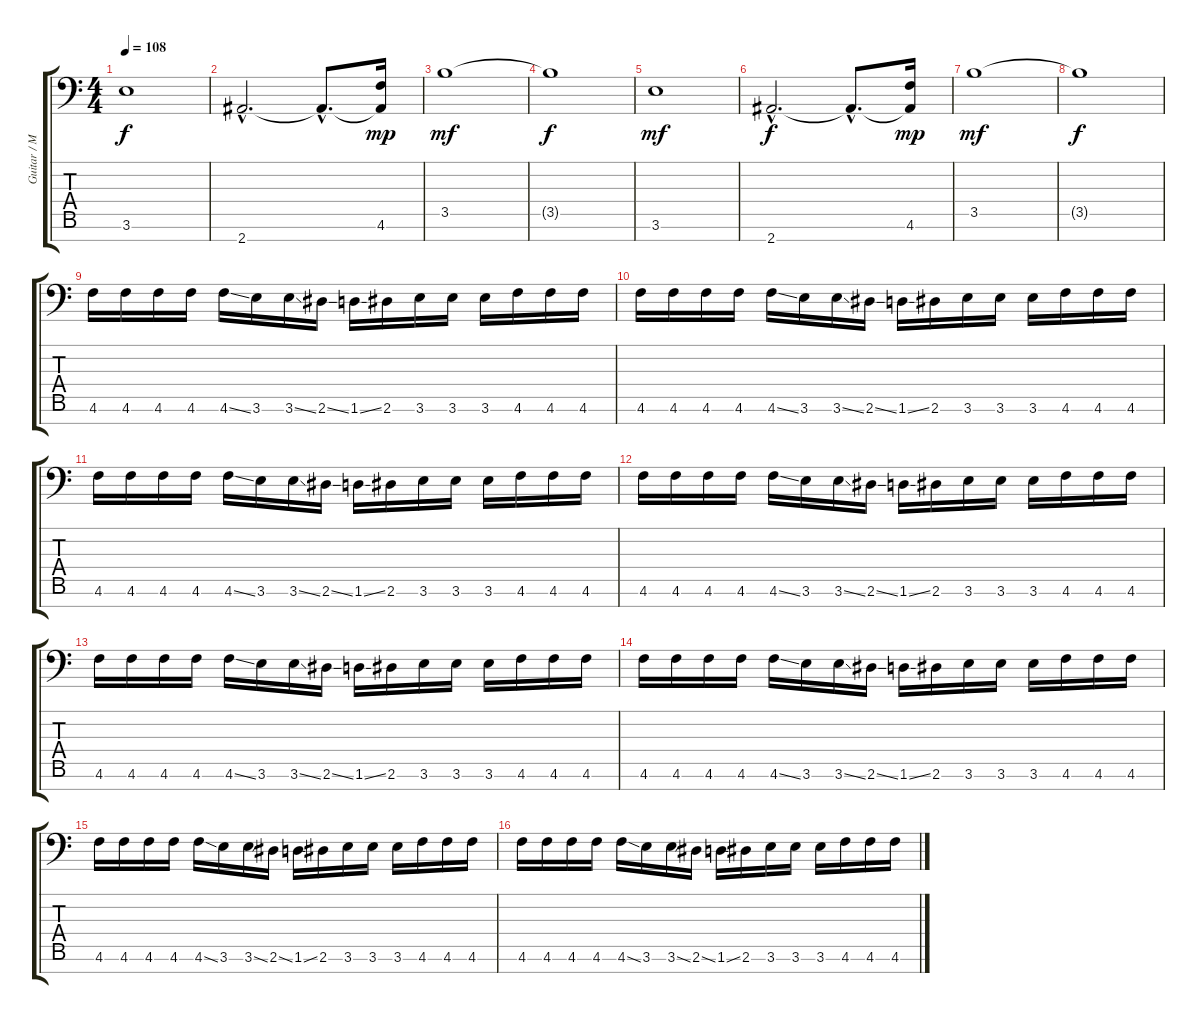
\track ("Guitar / Mike Mushok" "Guitar / M") {instrument distortionguitar}
\staff {score tabs}
\tuning (Eb4 Bb3 Gb3 Db3 Ab2 Db2 Ab1) {hide}
\ts (4 4)
\tempo 108
\clef f4
\ks c
3.6.1{dy f instrument distortionguitar} |
2.7{hac}.2{d} 2.7{hac t}.8{d} (4.6 2.7{t}).16{dy mp} |
3.5.1{dy mf} |
3.5{t}.1{dy f} |
3.6.1{dy mf} |
2.7{hac}.2{d dy f} 2.7{hac t}.8{d} (4.6 2.7{t}).16{dy mp} |
3.5.1{dy mf} |
3.5{t}.1{dy f} |
4.6.16{instrument guitarharmonics} 4.6.16 4.6.16 4.6.16 4.6{ss}.16 3.6.16 3.6{ss}.16 2.6{ss}.16 1.6{ss}.16 2.6.16 3.6.16 3.6.16 3.6.16 4.6.16 4.6.16 4.6.16 |
4.6.16 4.6.16 4.6.16 4.6.16 4.6{ss}.16 3.6.16 3.6{ss}.16 2.6{ss}.16 1.6{ss}.16 2.6.16 3.6.16 3.6.16 3.6.16 4.6.16 4.6.16 4.6.16 |
4.6.16 4.6.16 4.6.16 4.6.16 4.6{ss}.16 3.6.16 3.6{ss}.16 2.6{ss}.16 1.6{ss}.16 2.6.16 3.6.16 3.6.16 3.6.16 4.6.16 4.6.16 4.6.16 |
4.6.16 4.6.16 4.6.16 4.6.16 4.6{ss}.16 3.6.16 3.6{ss}.16 2.6{ss}.16 1.6{ss}.16 2.6.16 3.6.16 3.6.16 3.6.16 4.6.16 4.6.16 4.6.16 |
4.6.16 4.6.16 4.6.16 4.6.16 4.6{ss}.16 3.6.16 3.6{ss}.16 2.6{ss}.16 1.6{ss}.16 2.6.16 3.6.16 3.6.16 3.6.16 4.6.16 4.6.16 4.6.16 |
4.6.16 4.6.16 4.6.16 4.6.16 4.6{ss}.16 3.6.16 3.6{ss}.16 2.6{ss}.16 1.6{ss}.16 2.6.16 3.6.16 3.6.16 3.6.16 4.6.16 4.6.16 4.6.16 |
4.6.16 4.6.16 4.6.16 4.6.16 4.6{ss}.16 3.6.16 3.6{ss}.16 2.6{ss}.16 1.6{ss}.16 2.6.16 3.6.16 3.6.16 3.6.16 4.6.16 4.6.16 4.6.16 |
4.6.16 4.6.16 4.6.16 4.6.16 4.6{ss}.16 3.6.16 3.6{ss}.16 2.6{ss}.16 1.6{ss}.16 2.6.16 3.6.16 3.6.16 3.6.16 4.6.16 4.6.16 4.6.16
